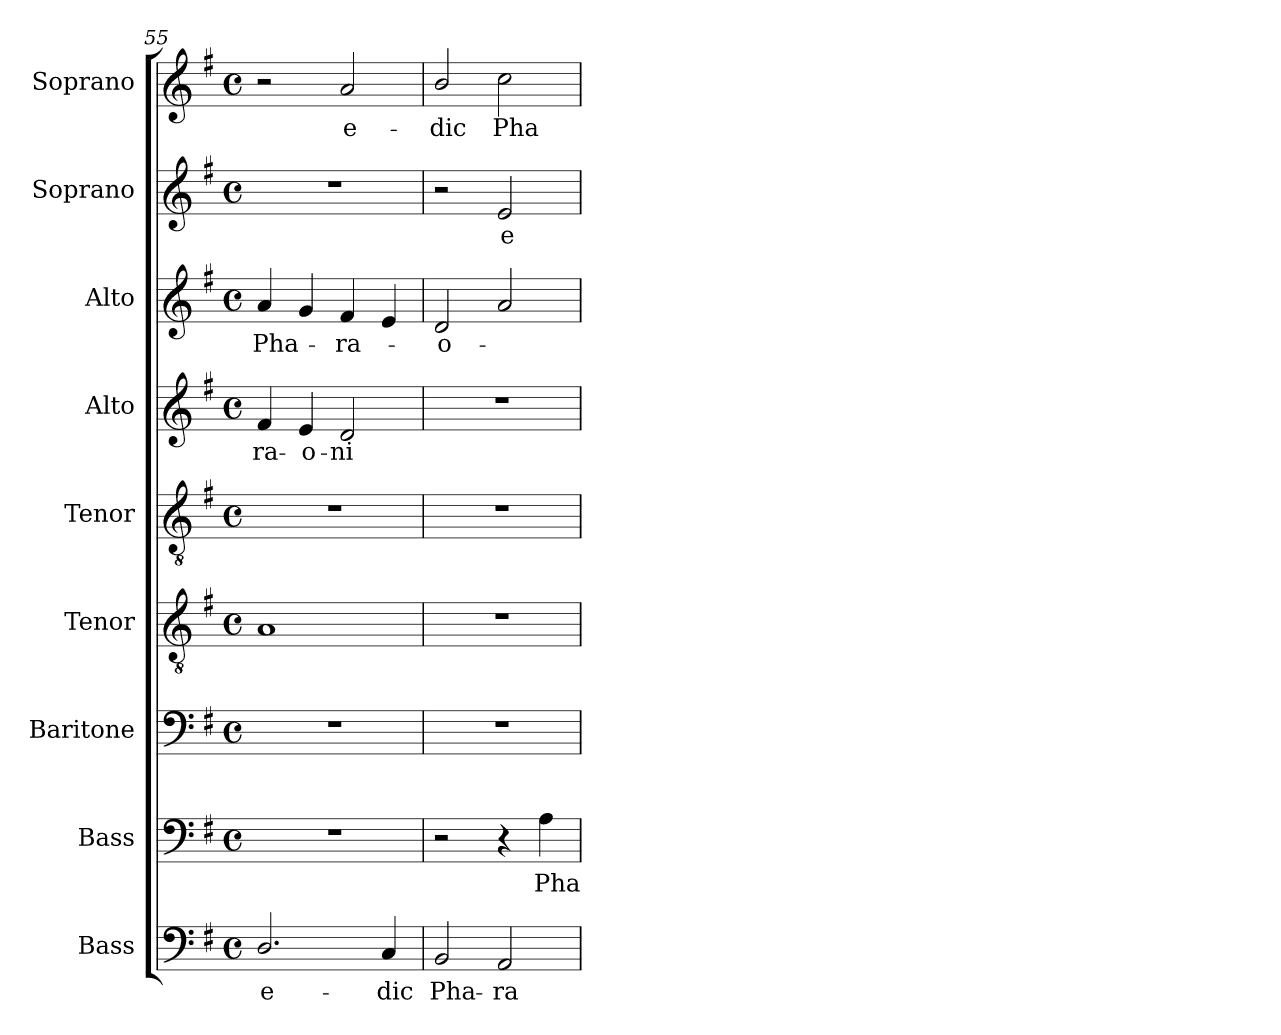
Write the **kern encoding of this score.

**kern	**text	**kern	**text	**kern	**kern	**kern	**kern	**text	**kern	**text	**kern	**text	**kern	**text
*part9	*part9	*part8	*part8	*part7	*part6	*part5	*part4	*part4	*part3	*part3	*part2	*part2	*part1	*part1
*staff9	*staff9	*staff8	*staff8	*staff7	*staff6	*staff5	*staff4	*staff4	*staff3	*staff3	*staff2	*staff2	*staff1	*staff1
*I"Bass	*	*I"Bass	*	*I"Baritone	*I"Tenor	*I"Tenor	*I"Alto	*	*I"Alto	*	*I"Soprano	*	*I"Soprano	*
*I'B.	*	*I'B.	*	*I'Bar.	*I'T.	*I'T.	*I'A.	*	*I'A.	*	*I'S.	*	*I'S.	*
*clefF4	*	*clefF4	*	*clefF4	*clefGv2	*clefGv2	*clefG2	*	*clefG2	*	*clefG2	*	*clefG2	*
*	*	*	*	*	*ITrd7c12	*ITrd7c12	*	*	*	*	*	*	*	*
*k[f#]	*	*k[f#]	*	*k[f#]	*k[f#]	*k[f#]	*k[f#]	*	*k[f#]	*	*k[f#]	*	*k[f#]	*
*G:	*	*G:	*	*G:	*G:	*G:	*G:	*	*G:	*	*G:	*	*G:	*
*M4/4	*	*M4/4	*	*M4/4	*M4/4	*M4/4	*M4/4	*	*M4/4	*	*M4/4	*	*M4/4	*
*met(c)	*	*met(c)	*	*met(c)	*met(c)	*met(c)	*met(c)	*	*met(c)	*	*met(c)	*	*met(c)	*
=55	=55	=55	=55	=55	=55	=55	=55	=55	=55	=55	=55	=55	=55	=55
!	!LO:LY:b:color=#000000	!	!	!	!	!	!	!	!	!	!	!	!	!
!	!	!	!	!	!	!	!	!LO:LY:b:color=#000000	!	!	!	!	!	!
!	!	!	!	!	!	!	!	!	!	!LO:LY:b:color=#000000	!	!	!	!
2.Di/	e-	1r	.	1r	1AAi	1r	4f#i/	-ra-	4ai/	Pha-	1r	.	2r	.
!	!	!	!	!	!	!	!	!LO:LY:b:color=#000000	!	!	!	!	!	!
.	.	.	.	.	.	.	4ei/	-o-	4gi/	.	.	.	.	.
!	!	!	!	!	!	!	!	!LO:LY:b:color=#000000	!	!	!	!	!	!
!	!	!	!	!	!	!	!	!	!	!LO:LY:b:color=#000000	!	!	!	!
!	!	!	!	!	!	!	!	!	!	!	!	!	!	!LO:LY:b:color=#000000
.	.	.	.	.	.	.	2di/	-ni	4f#i/	-ra-	.	.	2ai/	e-
!	!LO:LY:b:color=#000000	!	!	!	!	!	!	!	!	!	!	!	!	!
4Ci/	-dic	.	.	.	.	.	.	.	4ei/	.	.	.	.	.
=56	=56	=56	=56	=56	=56	=56	=56	=56	=56	=56	=56	=56	=56	=56
!	!LO:LY:b:color=#000000	!	!	!	!	!	!	!	!	!	!	!	!	!
!	!	!	!	!	!	!	!	!	!	!LO:LY:b:color=#000000	!	!	!	!
!	!	!	!	!	!	!	!	!	!	!	!	!	!	!LO:LY:b:color=#000000
2BBi/	Pha-	2r	.	1r	1r	1r	1r	.	2di/	-o-	2r	.	2bi/	-dic
!	!LO:LY:b:color=#000000	!	!	!	!	!	!	!	!	!	!	!	!	!
!	!	!	!	!	!	!	!	!	!	!	!	!LO:LY:b:color=#000000	!	!
!	!	!	!	!	!	!	!	!	!	!	!	!	!	!LO:LY:b:color=#000000
2AAi/	-ra-	4r	.	.	.	.	.	.	2ai/	.	2ei/	e-	2cci\	Pha-
!	!	!	!LO:LY:b:color=#000000	!	!	!	!	!	!	!	!	!	!	!
.	.	4Ai\	Pha-	.	.	.	.	.	.	.	.	.	.	.
=	=	=	=	=	=	=	=	=	=	=	=	=	=	=
*-	*-	*-	*-	*-	*-	*-	*-	*-	*-	*-	*-	*-	*-	*-
